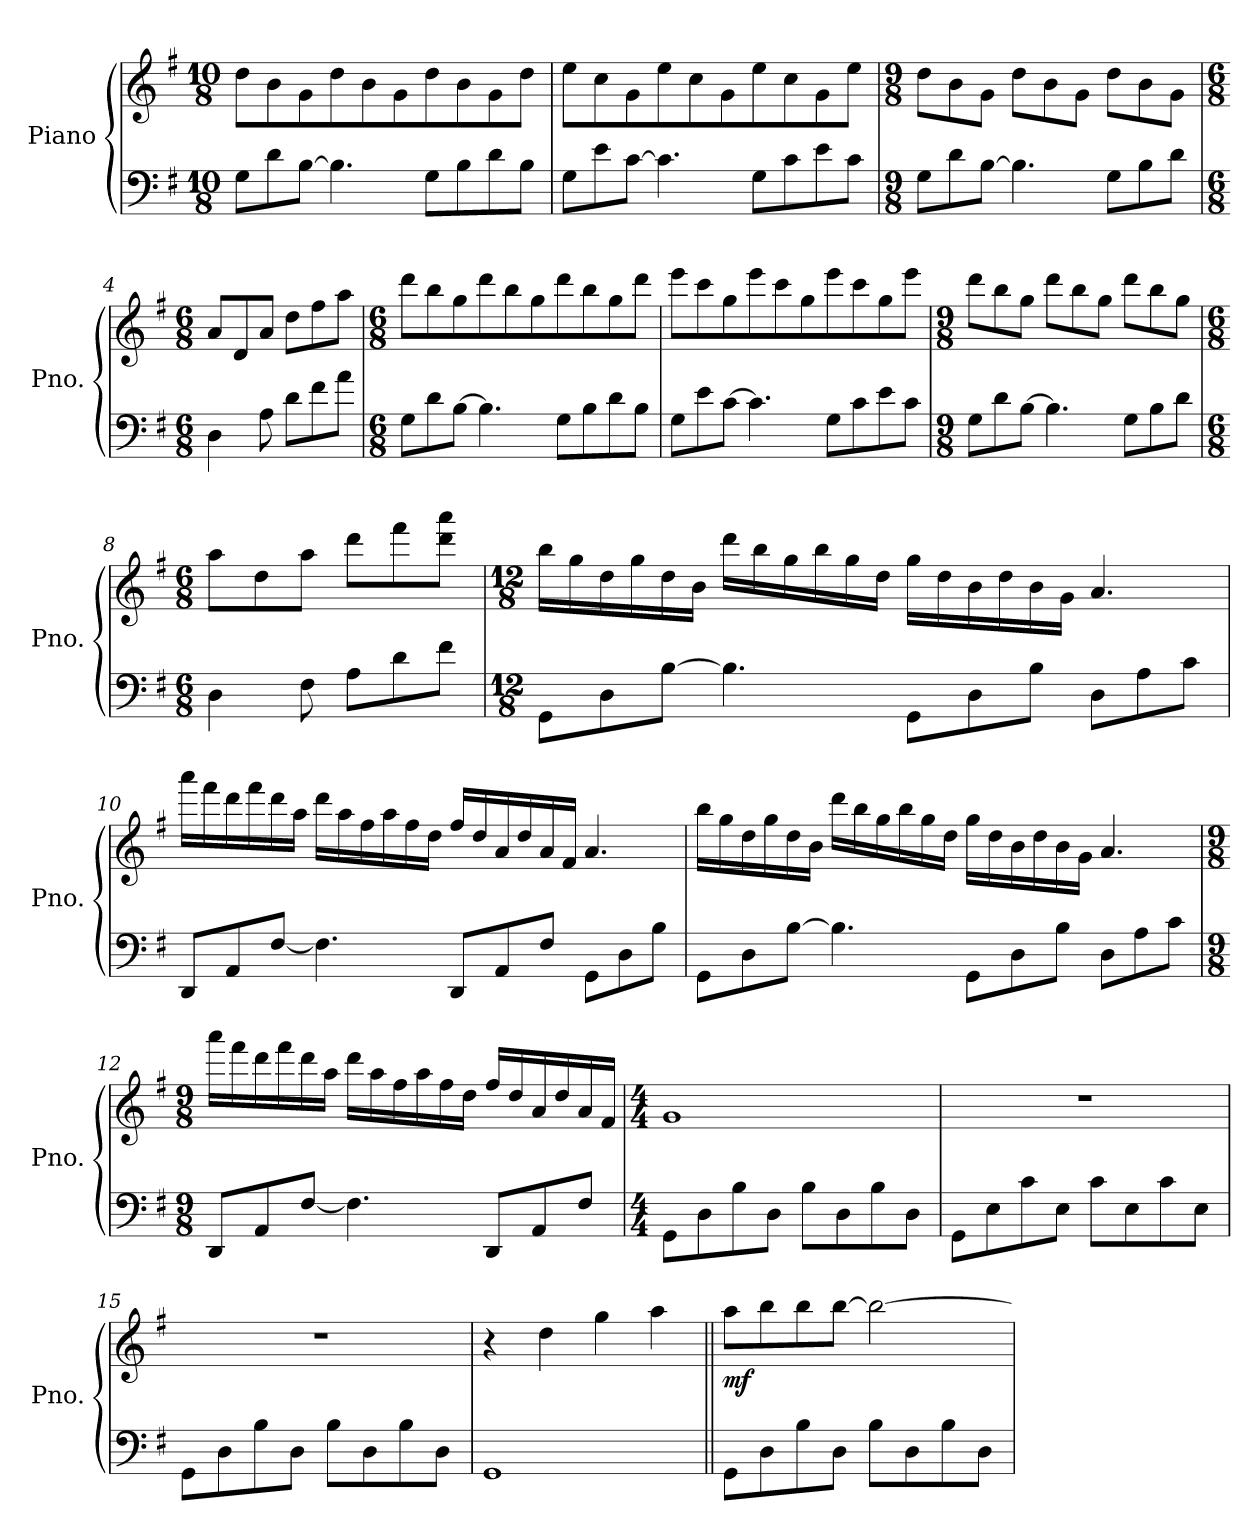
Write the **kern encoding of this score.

**kern	**kern	**dynam
*part1	*part1	*part1
*staff2	*staff1	*staff1/2
*I"Piano	*	*
*I'Pno.	*	*
*clefF4	*clefG2	*
*k[f#]	*k[f#]	*
*G:	*G:	*
*M10/8	*M10/8	*
=1	=1	=1
8G\L	8dd\L	.
8d\	8b\	.
[8B\J	8g\	.
4.B\]	8dd\	.
.	8b\	.
.	8g\	.
8G\L	8dd\	.
8B\	8b\	.
8d\	8g\	.
8B\J	8dd\J	.
=2	=2	=2
8G\L	8ee\L	.
8e\	8cc\	.
[8c\J	8g\	.
4.c\]	8ee\	.
.	8cc\	.
.	8g\	.
8G\L	8ee\	.
8c\	8cc\	.
8e\	8g\	.
8c\J	8ee\J	.
=3	=3	=3
*M9/8	*M9/8	*
8G\L	8dd\L	.
8d\	8b\	.
[8B\J	8g\J	.
4.B\]	8dd\L	.
.	8b\	.
.	8g\J	.
8G\L	8dd\L	.
8B\	8b\	.
8d\J	8g\J	.
=4	=4	=4
*M6/8	*M6/8	*
4D\	8a/L	.
.	8d/	.
8A\	8a/J	.
8d\L	8dd\L	.
8f#\	8ff#\	.
8a\J	8aa\J	.
!!LO:LB:g=z
=5	=5	=5
*M6/8+4/8	*M6/8+4/8	*
8G\L	8ddd\L	.
8d\	8bb\	.
[8B\J	8gg\	.
4.B\]	8ddd\	.
.	8bb\	.
.	8gg\	.
8G\L	8ddd\	.
8B\	8bb\	.
8d\	8gg\	.
8B\J	8ddd\J	.
=6	=6	=6
8G\L	8eee\L	.
8e\	8ccc\	.
[8c\J	8gg\	.
4.c\]	8eee\	.
.	8ccc\	.
.	8gg\	.
8G\L	8eee\	.
8c\	8ccc\	.
8e\	8gg\	.
8c\J	8eee\J	.
=7	=7	=7
*M9/8	*M9/8	*
8G\L	8ddd\L	.
8d\	8bb\	.
[8B\J	8gg\J	.
4.B\]	8ddd\L	.
.	8bb\	.
.	8gg\J	.
8G\L	8ddd\L	.
8B\	8bb\	.
8d\J	8gg\J	.
=8	=8	=8
*M6/8	*M6/8	*
4D\	8aa\L	.
.	8dd\	.
8F#\	8aa\J	.
8A\L	8ddd\L	.
8d\	8fff#\	.
8f#\J	8ddd\ 8aaa\J	.
!!LO:LB:g=z
=9	=9	=9
*M12/8	*M12/8	*
8GG\L	16bb\LL	.
.	16gg\	.
8D\	16dd\	.
.	16gg\	.
[8B\J	16dd\	.
.	16b\JJ	.
4.B\]	16ddd\LL	.
.	16bb\	.
.	16gg\	.
.	16bb\	.
.	16gg\	.
.	16dd\JJ	.
8GG\L	16gg\LL	.
.	16dd\	.
8D\	16b\	.
.	16dd\	.
8B\J	16b\	.
.	16g\JJ	.
8D\L	4.a/	.
8A\	.	.
8c\J	.	.
!!LO:LB:g=z
=10	=10	=10
8DD/L	16aaa\LL	.
.	16fff#\	.
8AA/	16ddd\	.
.	16fff#\	.
[8F#/J	16ddd\	.
.	16aa\JJ	.
4.F#\]	16ddd\LL	.
.	16aa\	.
.	16ff#\	.
.	16aa\	.
.	16ff#\	.
.	16dd\JJ	.
8DD/L	16ff#/LL	.
.	16dd/	.
8AA/	16a/	.
.	16dd/	.
8F#/J	16a/	.
.	16f#/JJ	.
8GG\L	4.a/	.
8D\	.	.
8B\J	.	.
=11	=11	=11
8GG\L	16bb\LL	.
.	16gg\	.
8D\	16dd\	.
.	16gg\	.
[8B\J	16dd\	.
.	16b\JJ	.
4.B\]	16ddd\LL	.
.	16bb\	.
.	16gg\	.
.	16bb\	.
.	16gg\	.
.	16dd\JJ	.
8GG\L	16gg\LL	.
.	16dd\	.
8D\	16b\	.
.	16dd\	.
8B\J	16b\	.
.	16g\JJ	.
8D\L	4.a/	.
8A\	.	.
8c\J	.	.
!!LO:LB:g=z
=12	=12	=12
*M9/8	*M9/8	*
8DD/L	16aaa\LL	.
.	16fff#\	.
8AA/	16ddd\	.
.	16fff#\	.
[8F#/J	16ddd\	.
.	16aa\JJ	.
4.F#\]	16ddd\LL	.
.	16aa\	.
.	16ff#\	.
.	16aa\	.
.	16ff#\	.
.	16dd\JJ	.
8DD/L	16ff#/LL	.
.	16dd/	.
8AA/	16a/	.
.	16dd/	.
8F#/J	16a/	.
.	16f#/JJ	.
=13	=13	=13
*M4/4	*M4/4	*
8GG\L	1g	.
8D\	.	.
8B\	.	.
8D\J	.	.
8B\L	.	.
8D\	.	.
8B\	.	.
8D\J	.	.
=14	=14	=14
8GG\L	1r	.
8E\	.	.
8c\	.	.
8E\J	.	.
8c\L	.	.
8E\	.	.
8c\	.	.
8E\J	.	.
!!LO:PB:g=z
=15	=15	=15
8GG\L	1r	.
8D\	.	.
8B\	.	.
8D\J	.	.
8B\L	.	.
8D\	.	.
8B\	.	.
8D\J	.	.
=16	=16	=16
1GG	4r	.
.	4dd\	.
.	4gg\	.
.	4aa\	.
=17||	=17||	=17||
!	!	!LO:DY:b
8GG\L	8aa\L	mf
8D\	8bb\	.
8B\	8bb\	.
8D\J	[8bb\J	.
8B\L	2bb\_	.
8D\	.	.
8B\	.	.
8D\J	.	.
=	=	=
*-	*-	*-
